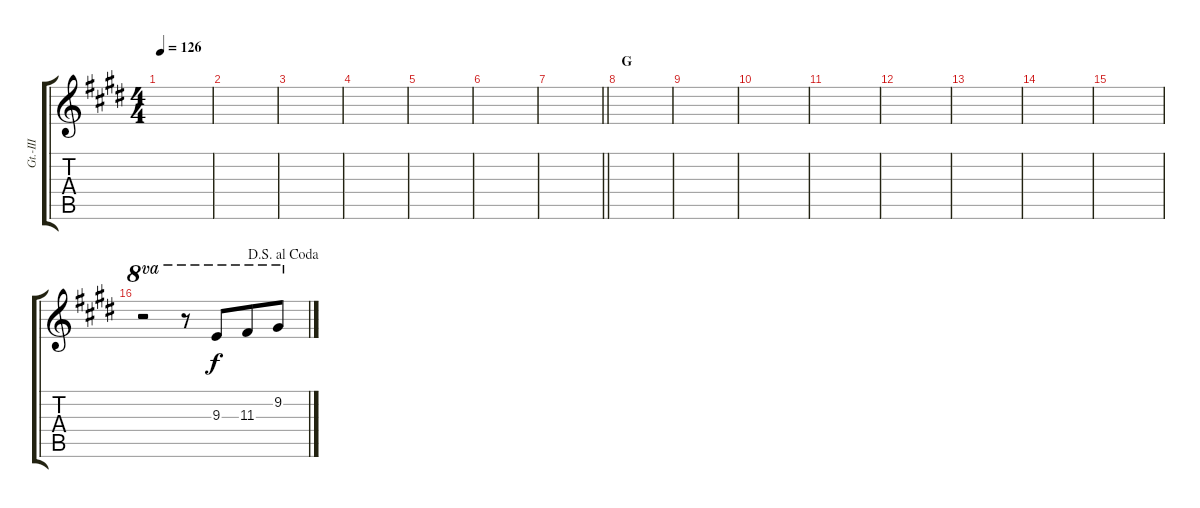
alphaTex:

\track ("Gt.-III" "Gt.-III") {instrument acousticguitarsteel}
\staff {score tabs}
\tuning (E4 B3 G3 D3 A2 E2) {hide}
\ts (4 4)
\tempo 126
\clef g2
\ks e
|
|
|
|
|
|
\barLineRight lightlight
|
\section ("" "G")
|
|
|
|
|
|
|
|
\jump dalsegnoalcoda
r.2{ot 8va} r.8{ot 8va} 9.3.8{ot 8va beam merge} 11.3.8{ot 8va} 9.2.8{ot 8va}
